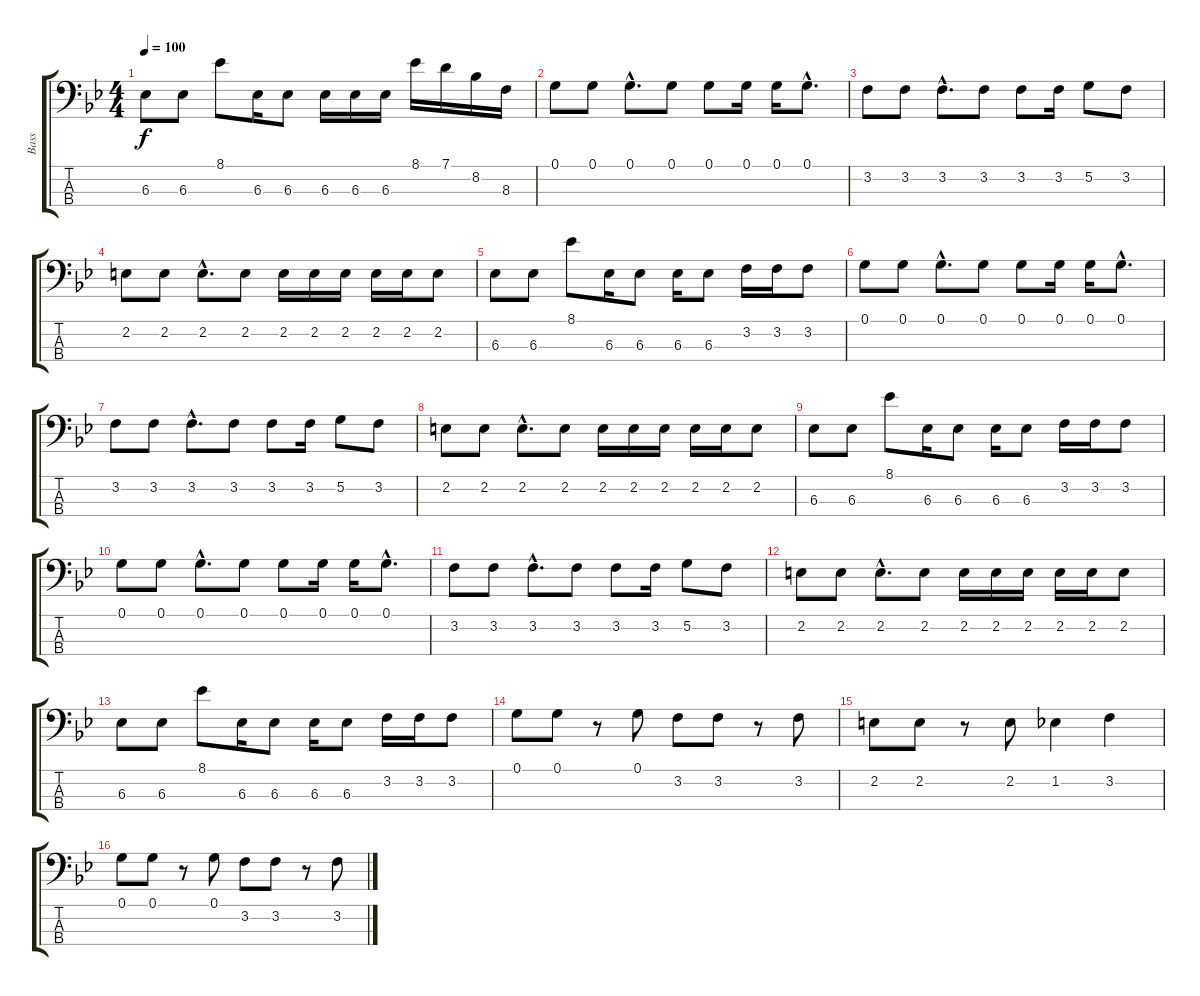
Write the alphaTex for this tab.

\track ("Bass" "Bass") {instrument electricbassfinger}
\staff {score tabs}
\tuning (G2 D2 A1 E1) {hide}
\ts (4 4)
\tempo 100
\clef f4
\ks gminor
6.3.8{dy f} 6.3.8 8.1.8 6.3.16 6.3.8 6.3.16 6.3.16 6.3.16 8.1.16 7.1.16 8.2.16 8.3.16 |
0.1.8 0.1.8 0.1{hac}.8{d} 0.1.8 0.1.8 0.1.16 0.1.16 0.1{hac}.8{d} |
3.2.8 3.2.8 3.2{hac}.8{d} 3.2.8 3.2.8 3.2.16 5.2.8 3.2.8 |
2.2.8 2.2.8 2.2{hac}.8{d} 2.2.8 2.2.16 2.2.16 2.2.16 2.2.16 2.2.16 2.2.8 |
6.3.8 6.3.8 8.1.8 6.3.16 6.3.8 6.3.16 6.3.8 3.2.16 3.2.16 3.2.8 |
0.1.8 0.1.8 0.1{hac}.8{d} 0.1.8 0.1.8 0.1.16 0.1.16 0.1{hac}.8{d} |
3.2.8 3.2.8 3.2{hac}.8{d} 3.2.8 3.2.8 3.2.16 5.2.8 3.2.8 |
2.2.8 2.2.8 2.2{hac}.8{d} 2.2.8 2.2.16 2.2.16 2.2.16 2.2.16 2.2.16 2.2.8 |
6.3.8 6.3.8 8.1.8 6.3.16 6.3.8 6.3.16 6.3.8 3.2.16 3.2.16 3.2.8 |
0.1.8 0.1.8 0.1{hac}.8{d} 0.1.8 0.1.8 0.1.16 0.1.16 0.1{hac}.8{d} |
3.2.8 3.2.8 3.2{hac}.8{d} 3.2.8 3.2.8 3.2.16 5.2.8 3.2.8 |
2.2.8 2.2.8 2.2{hac}.8{d} 2.2.8 2.2.16 2.2.16 2.2.16 2.2.16 2.2.16 2.2.8 |
6.3.8 6.3.8 8.1.8 6.3.16 6.3.8 6.3.16 6.3.8 3.2.16 3.2.16 3.2.8 |
\ks bb
0.1.8 0.1.8 r.8 0.1.8 3.2.8 3.2.8 r.8 3.2.8 |
2.2.8 2.2.8 r.8 2.2.8 1.2.4 3.2.4 |
0.1.8 0.1.8 r.8 0.1.8 3.2.8 3.2.8 r.8 3.2.8
